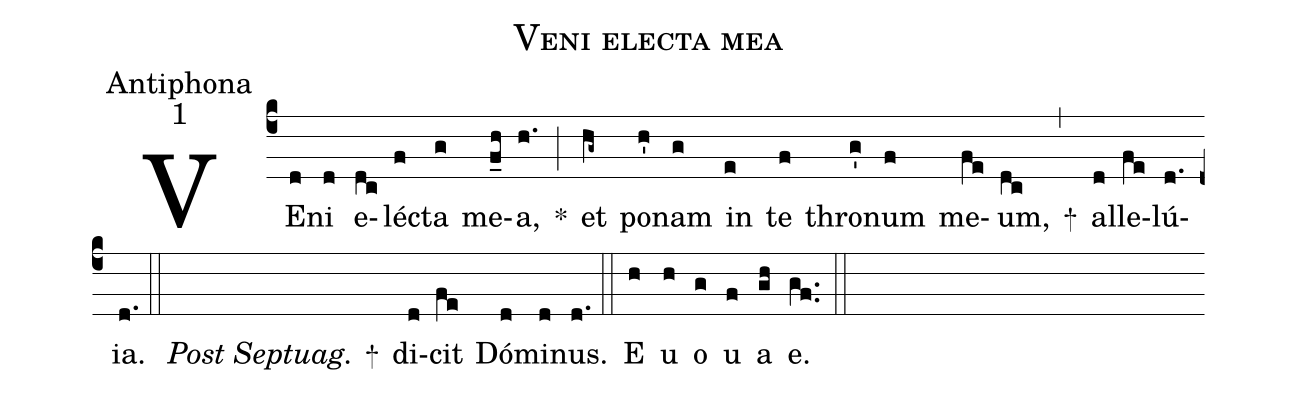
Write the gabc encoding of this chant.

name:Veni electa mea;
office-part:Antiphona;
mode:1;
%%
(c4) VE(d)ni(d) e(dc)lé(f)cta(g) me(f_h)a,(h.) *(;) et(hg~) po(h')nam(g) in(e) te(f) thro(g')num(f) me(fe)um,(dc) +(,) al(d)le(fe)lú(d.){ia}.(d.) (::) () <i>Post Septuag.</i> +() di(d)cit(fe) Dó(d)mi(d)nus.(d.) (::) <eu>E(h) u(h) o(g) u(f) a(gh) e.</eu>(gf..) (::)
